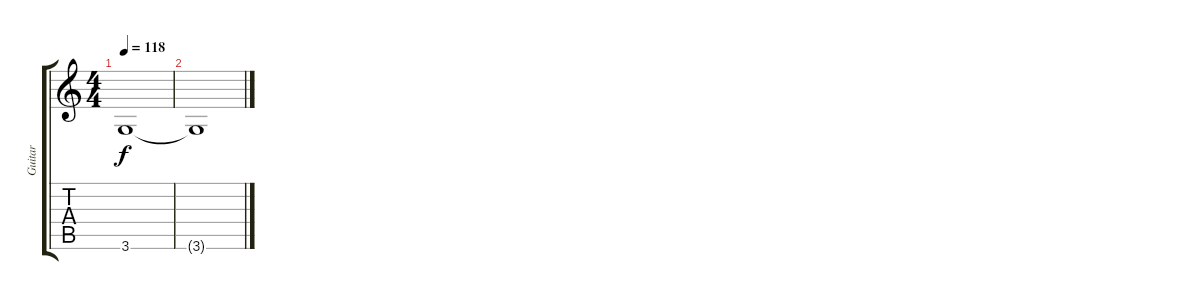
\track ("Guitar" "Guitar") {instrument overdrivenguitar}
\staff {score tabs}
\tuning (E4 B3 G3 D3 A2 E2) {hide}
\ts (4 4)
\tempo 118
\clef g2
\ks c
3.6{t}.1{dy f} |
3.6{t}.1
